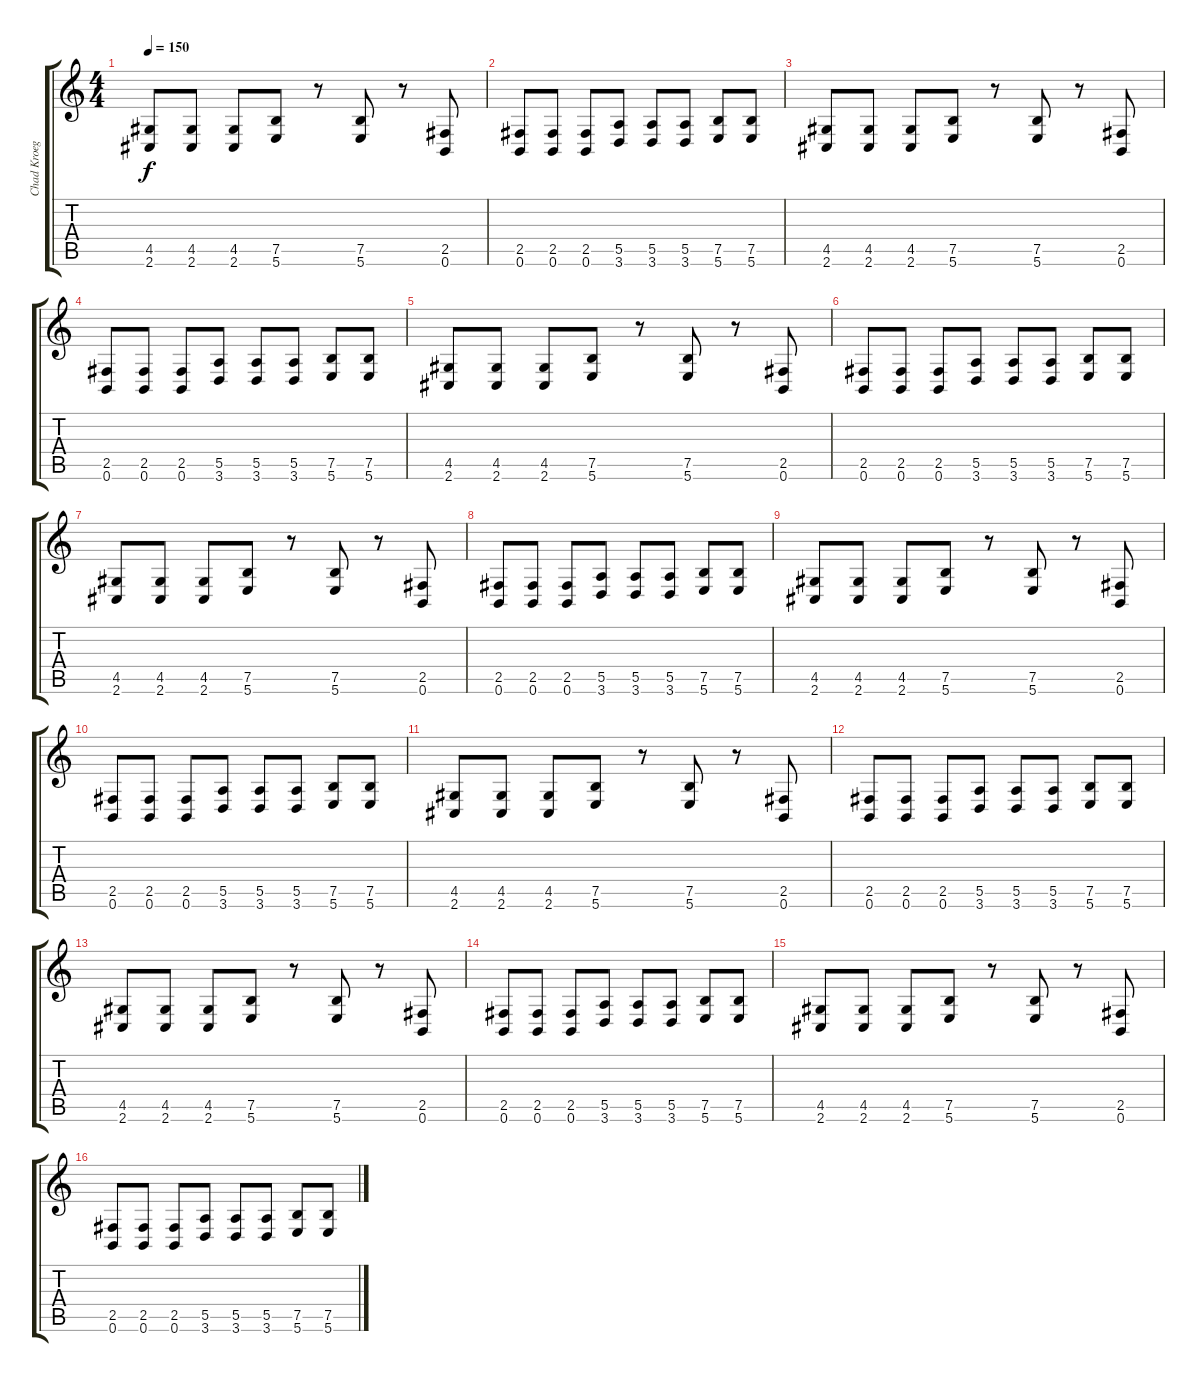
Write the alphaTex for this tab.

\track ("Chad Kroeger" "Chad Kroeg") {instrument distortionguitar}
\staff {score tabs}
\tuning (B3 Gb3 D3 A2 E2 B1) {hide}
\ts (4 4)
\tempo 150
\clef g2
\ks c
(4.5 2.6).8{dy f} (4.5 2.6).8 (4.5 2.6).8 (7.5 5.6).8 r.8 (7.5 5.6).8 r.8 (2.5 0.6).8 |
(2.5 0.6).8 (2.5 0.6).8 (2.5 0.6).8 (5.5 3.6).8 (5.5 3.6).8 (5.5 3.6).8 (7.5 5.6).8 (7.5 5.6).8 |
(4.5 2.6).8 (4.5 2.6).8 (4.5 2.6).8 (7.5 5.6).8 r.8 (7.5 5.6).8 r.8 (2.5 0.6).8 |
(2.5 0.6).8 (2.5 0.6).8 (2.5 0.6).8 (5.5 3.6).8 (5.5 3.6).8 (5.5 3.6).8 (7.5 5.6).8 (7.5 5.6).8 |
(4.5 2.6).8 (4.5 2.6).8 (4.5 2.6).8 (7.5 5.6).8 r.8 (7.5 5.6).8 r.8 (2.5 0.6).8 |
(2.5 0.6).8 (2.5 0.6).8 (2.5 0.6).8 (5.5 3.6).8 (5.5 3.6).8 (5.5 3.6).8 (7.5 5.6).8 (7.5 5.6).8 |
(4.5 2.6).8 (4.5 2.6).8 (4.5 2.6).8 (7.5 5.6).8 r.8 (7.5 5.6).8 r.8 (2.5 0.6).8 |
(2.5 0.6).8 (2.5 0.6).8 (2.5 0.6).8 (5.5 3.6).8 (5.5 3.6).8 (5.5 3.6).8 (7.5 5.6).8 (7.5 5.6).8 |
(4.5 2.6).8 (4.5 2.6).8 (4.5 2.6).8 (7.5 5.6).8 r.8 (7.5 5.6).8 r.8 (2.5 0.6).8 |
(2.5 0.6).8 (2.5 0.6).8 (2.5 0.6).8 (5.5 3.6).8 (5.5 3.6).8 (5.5 3.6).8 (7.5 5.6).8 (7.5 5.6).8 |
(4.5 2.6).8 (4.5 2.6).8 (4.5 2.6).8 (7.5 5.6).8 r.8 (7.5 5.6).8 r.8 (2.5 0.6).8 |
(2.5 0.6).8 (2.5 0.6).8 (2.5 0.6).8 (5.5 3.6).8 (5.5 3.6).8 (5.5 3.6).8 (7.5 5.6).8 (7.5 5.6).8 |
(4.5 2.6).8 (4.5 2.6).8 (4.5 2.6).8 (7.5 5.6).8 r.8 (7.5 5.6).8 r.8 (2.5 0.6).8 |
(2.5 0.6).8 (2.5 0.6).8 (2.5 0.6).8 (5.5 3.6).8 (5.5 3.6).8 (5.5 3.6).8 (7.5 5.6).8 (7.5 5.6).8 |
(4.5 2.6).8 (4.5 2.6).8 (4.5 2.6).8 (7.5 5.6).8 r.8 (7.5 5.6).8 r.8 (2.5 0.6).8 |
(2.5 0.6).8 (2.5 0.6).8 (2.5 0.6).8 (5.5 3.6).8 (5.5 3.6).8 (5.5 3.6).8 (7.5 5.6).8 (7.5 5.6).8
